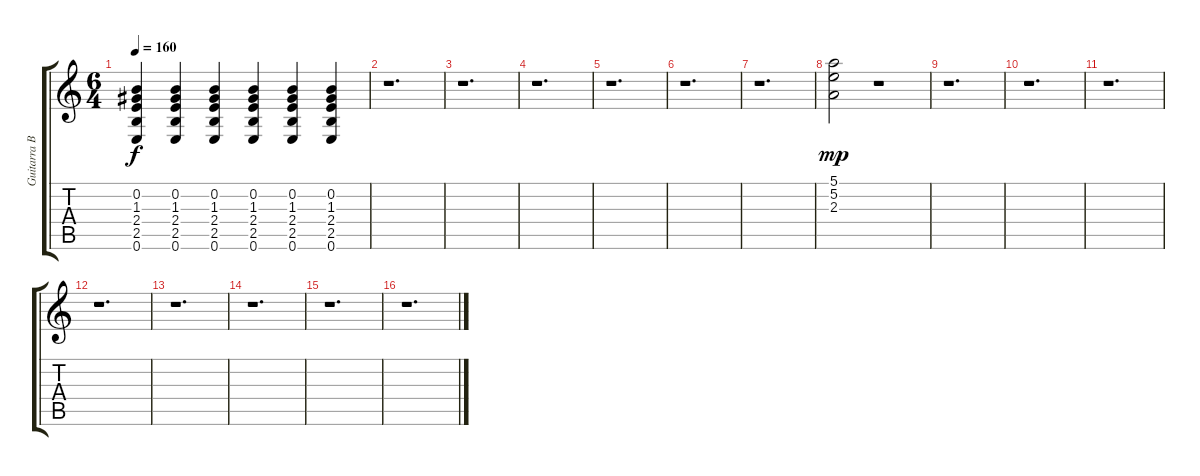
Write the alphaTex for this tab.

\track ("Guitarra Base" "Guitarra B") {instrument acousticguitarsteel}
\staff {score tabs}
\tuning (E4 B3 G3 D3 A2 E2) {hide}
\ts (6 4)
\tempo 160
\clef g2
\ks c
(0.2 1.3 2.4 2.5 0.6).4{dy f} (0.2 1.3 2.4 2.5 0.6).4 (0.2 1.3 2.4 2.5 0.6).4 (0.2 1.3 2.4 2.5 0.6).4 (0.2 1.3 2.4 2.5 0.6).4 (0.2 1.3 2.4 2.5 0.6).4 |
r.1{d} |
r.1{d} |
r.1{d} |
r.1{d} |
r.1{d} |
r.1{d} |
(5.1 5.2 2.3).2{dy mp volume 12} r.1 |
r.1{d} |
r.1{d} |
r.1{d} |
r.1{d} |
r.1{d} |
r.1{d} |
r.1{d} |
r.1{d}
